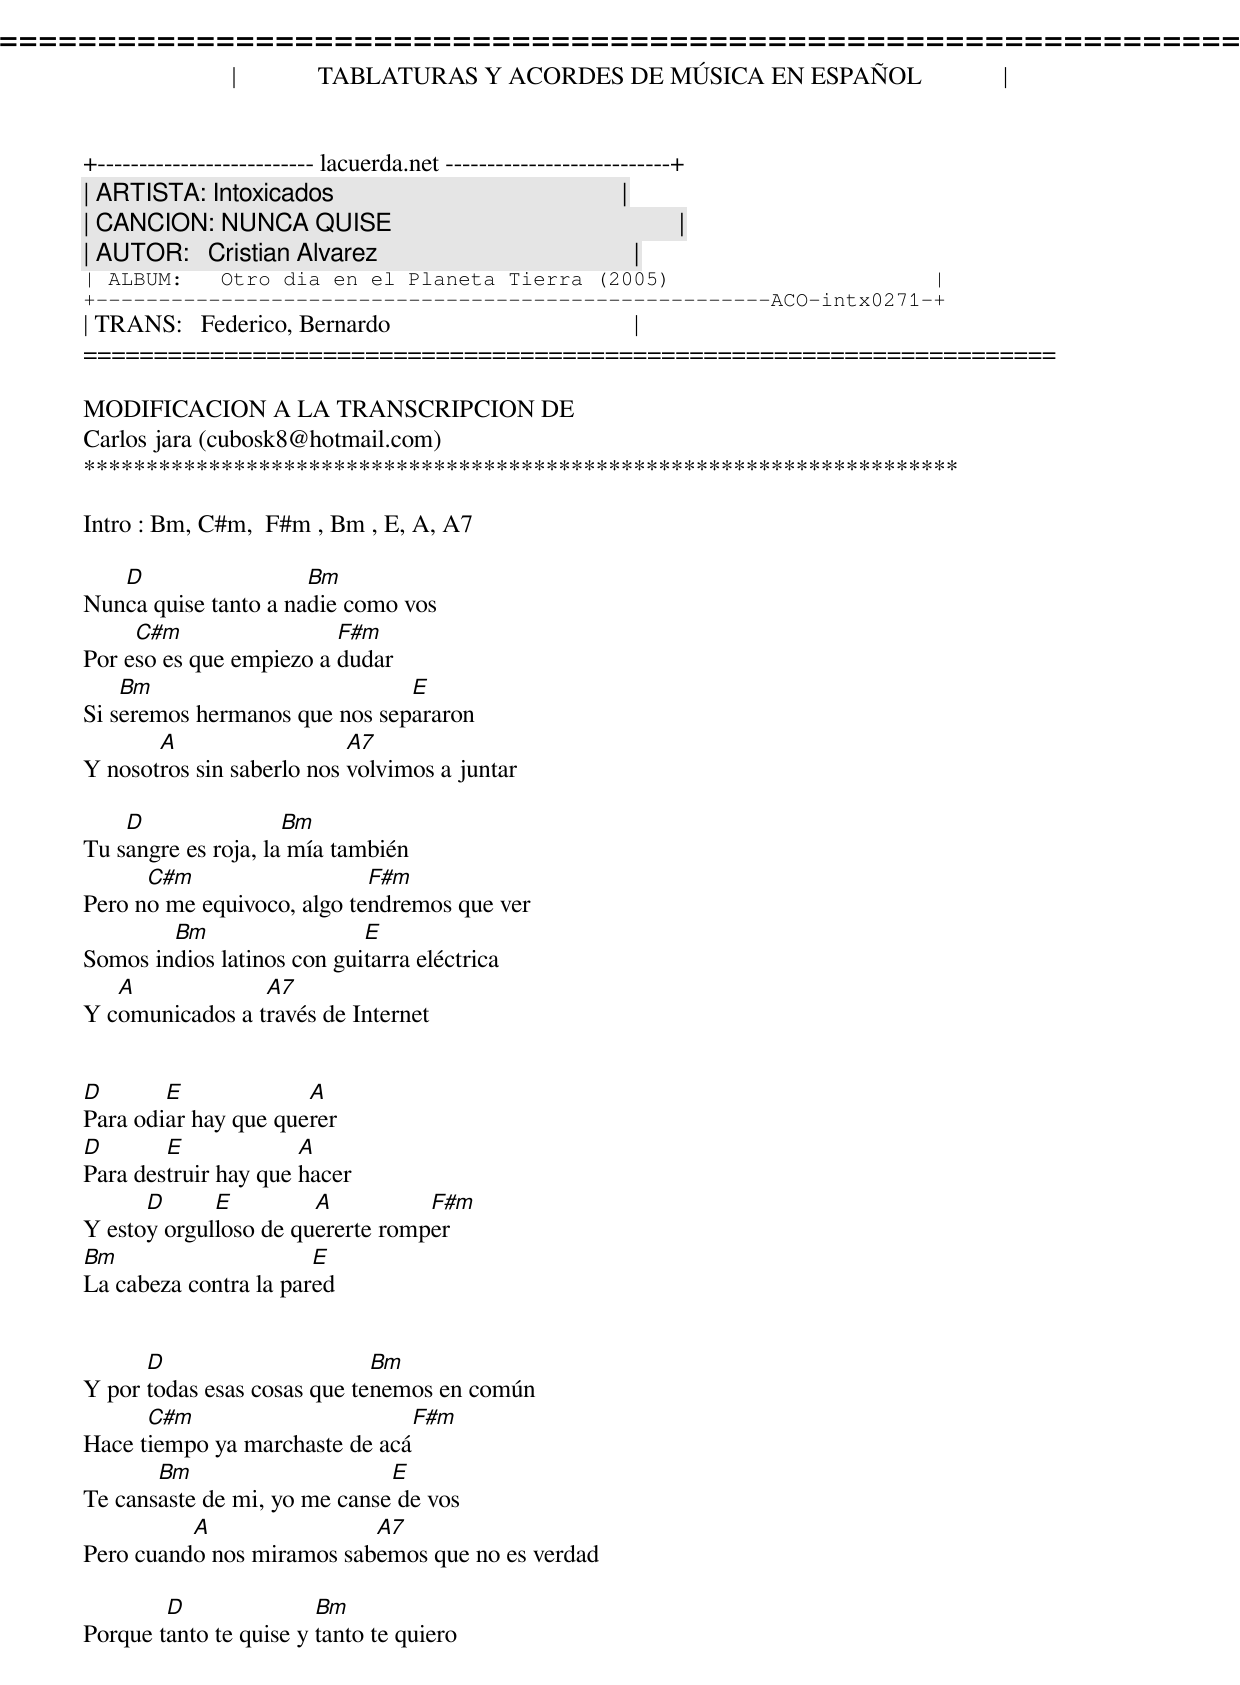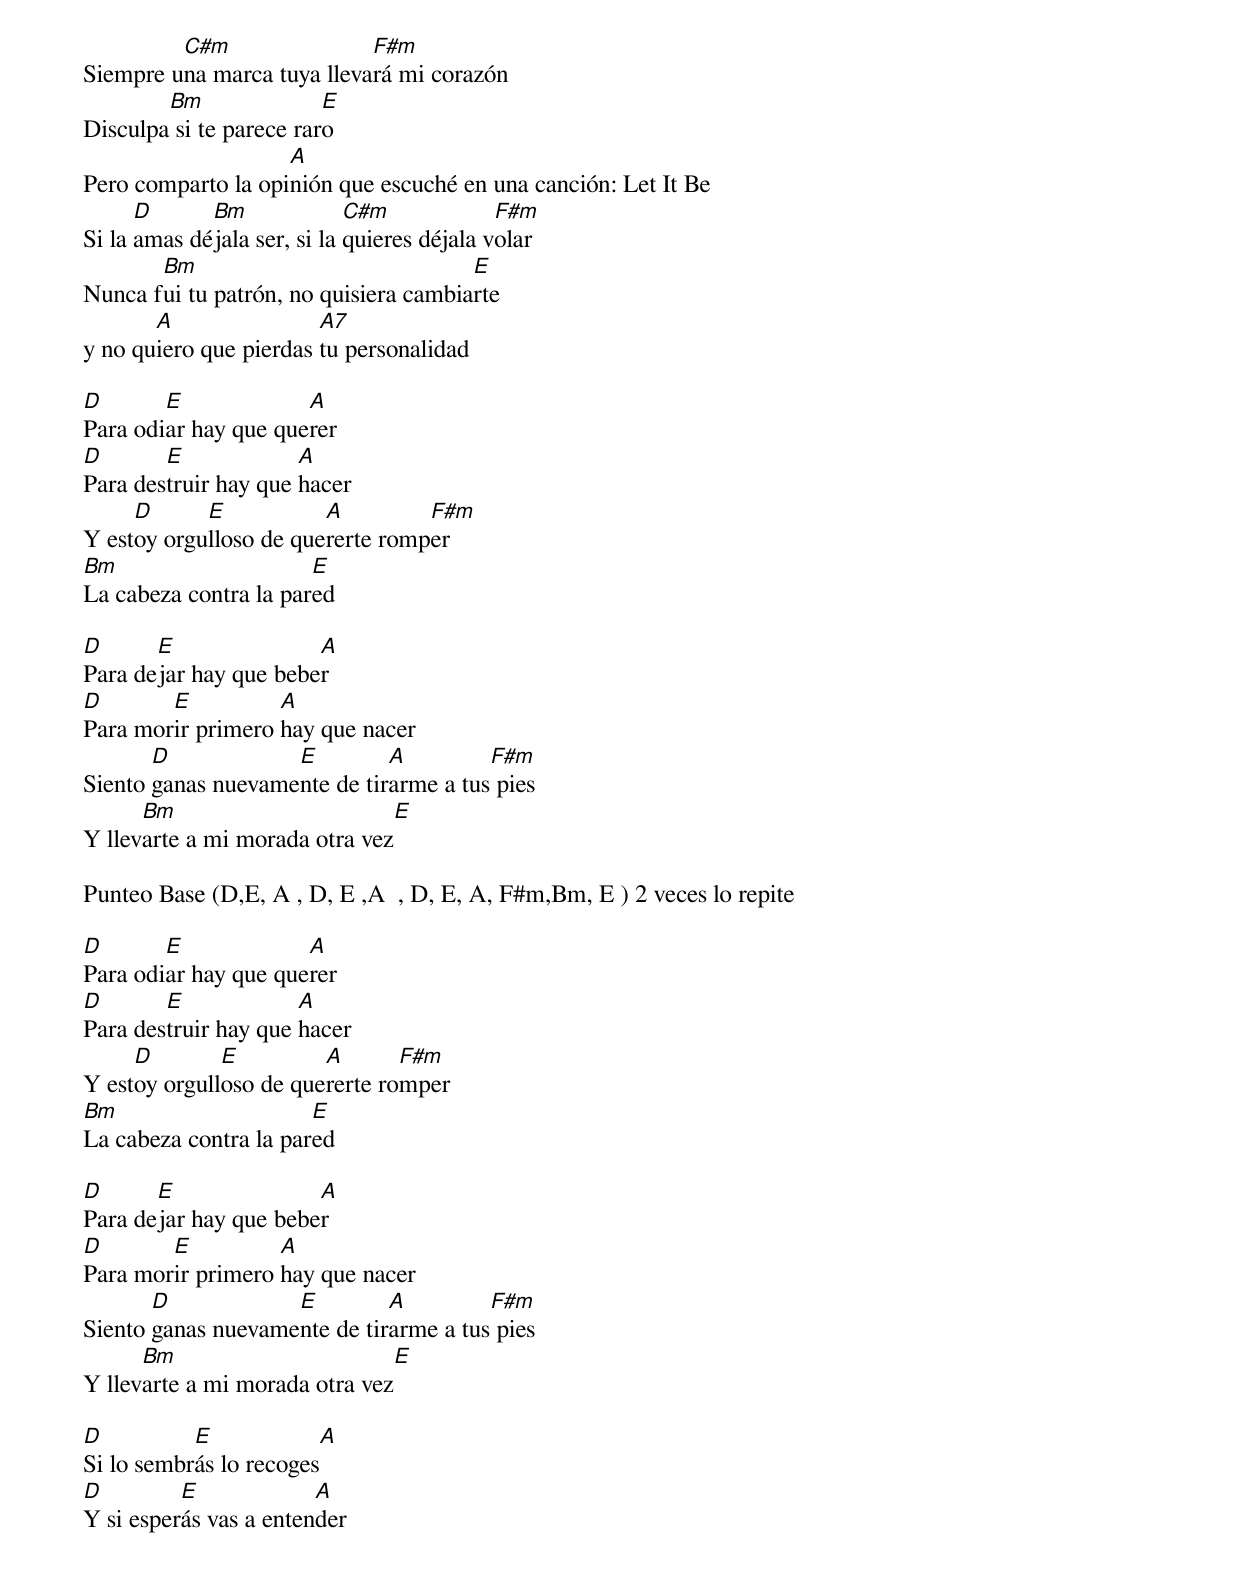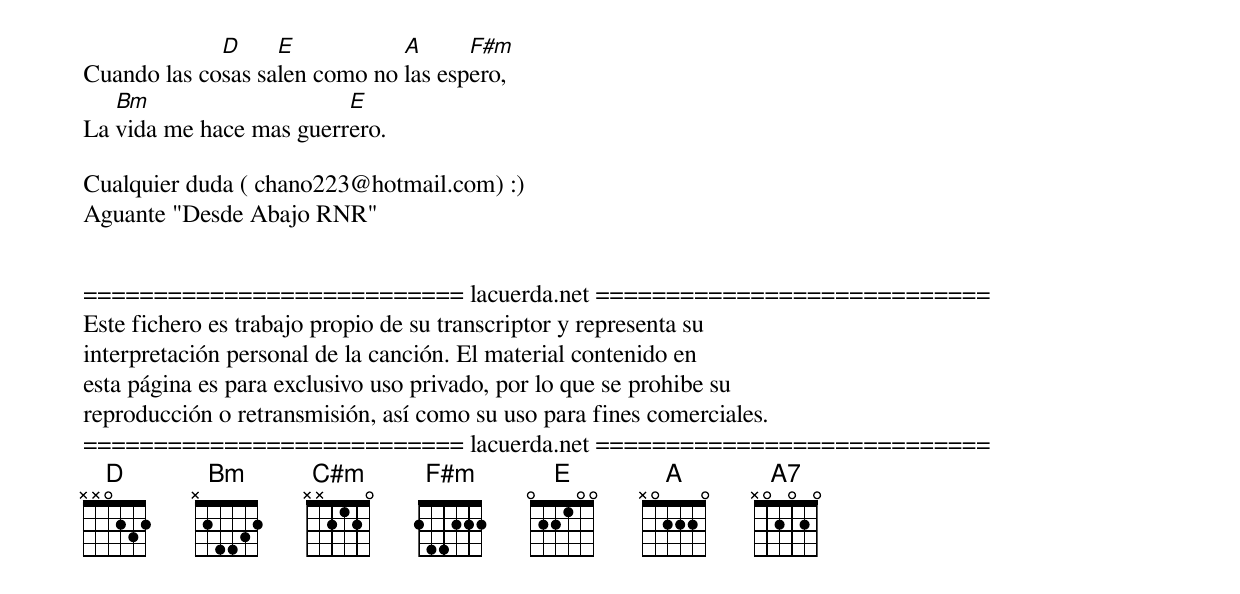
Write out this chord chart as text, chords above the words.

=====================================================================
|             TABLATURAS Y ACORDES DE MÚSICA EN ESPAÑOL             |
+-------------------------- lacuerda.net ---------------------------+
| ARTISTA: Intoxicados                                              |
| CANCION: NUNCA QUISE                                              |
| AUTOR:   Cristian Alvarez                                         |
| ALBUM:   Otro dia en el Planeta Tierra (2005)                     |
+------------------------------------------------------ACO-intx0271-+
| TRANS:   Federico, Bernardo                                       |
=====================================================================

MODIFICACION A LA TRANSCRIPCION DE
Carlos jara (cubosk8@hotmail.com)
**********************************************************************

Intro : Bm, C#m,  F#m , Bm , E, A, A7

   D                  Bm
Nunca quise tanto a nadie como vos
     C#m                 F#m
Por eso es que empiezo a dudar
    Bm                         E
Si seremos hermanos que nos separaron
       A                   A7
Y nosotros sin saberlo nos volvimos a juntar

    D                Bm
Tu sangre es roja, la mía también
      C#m                   F#m
Pero no me equivoco, algo tendremos que ver
        Bm                  E
Somos indios latinos con guitarra eléctrica
   A             A7
Y comunicados a través de Internet


D       E             A
Para odiar hay que querer
D       E             A
Para destruir hay que hacer
      D      E         A          F#m
Y estoy orgulloso de quererte romper
Bm                     E
La cabeza contra la pared


      D                      Bm
Y por todas esas cosas que tenemos en común
      C#m                      F#m
Hace tiempo ya marchaste de acá
       Bm                     E
Te cansaste de mi, yo me canse de vos
          A                A7
Pero cuando nos miramos sabemos que no es verdad

        D               Bm
Porque tanto te quise y tanto te quiero
         C#m                F#m
Siempre una marca tuya llevará mi corazón
        Bm               E
Disculpa si te parece raro
                    A
Pero comparto la opinión que escuché en una canción: Let It Be
      D      Bm              C#m             F#m
Si la amas déjala ser, si la quieres déjala volar
       Bm                              E
Nunca fui tu patrón, no quisiera cambiarte
       A                A7
y no quiero que pierdas tu personalidad

D       E             A
Para odiar hay que querer
D       E             A
Para destruir hay que hacer
     D      E           A         F#m
Y estoy orgulloso de quererte romper
Bm                     E
La cabeza contra la pared

D      E               A
Para dejar hay que beber
D       E          A
Para morir primero hay que nacer
       D            E         A         F#m
Siento ganas nuevamente de tirarme a tus pies
      Bm                        E
Y llevarte a mi morada otra vez

Punteo Base (D,E, A , D, E ,A  , D, E, A, F#m,Bm, E ) 2 veces lo repite

D       E             A
Para odiar hay que querer
D       E             A
Para destruir hay que hacer
     D        E         A       F#m
Y estoy orgulloso de quererte romper
Bm                     E
La cabeza contra la pared

D      E               A
Para dejar hay que beber
D       E          A
Para morir primero hay que nacer
       D            E         A         F#m
Siento ganas nuevamente de tirarme a tus pies
      Bm                        E
Y llevarte a mi morada otra vez

D          E            A
Si lo sembrás lo recoges
D         E             A
Y si esperás vas a entender
             D     E           A      F#m
Cuando las cosas salen como no las espero,
   Bm                    E
La vida me hace mas guerrero.

Cualquier duda ( chano223@hotmail.com) :)
Aguante "Desde Abajo RNR"


=========================== lacuerda.net ============================
Este fichero es trabajo propio de su transcriptor y representa su
interpretación personal de la canción. El material contenido en
esta página es para exclusivo uso privado, por lo que se prohibe su
reproducción o retransmisión, así como su uso para fines comerciales.
=========================== lacuerda.net ============================
